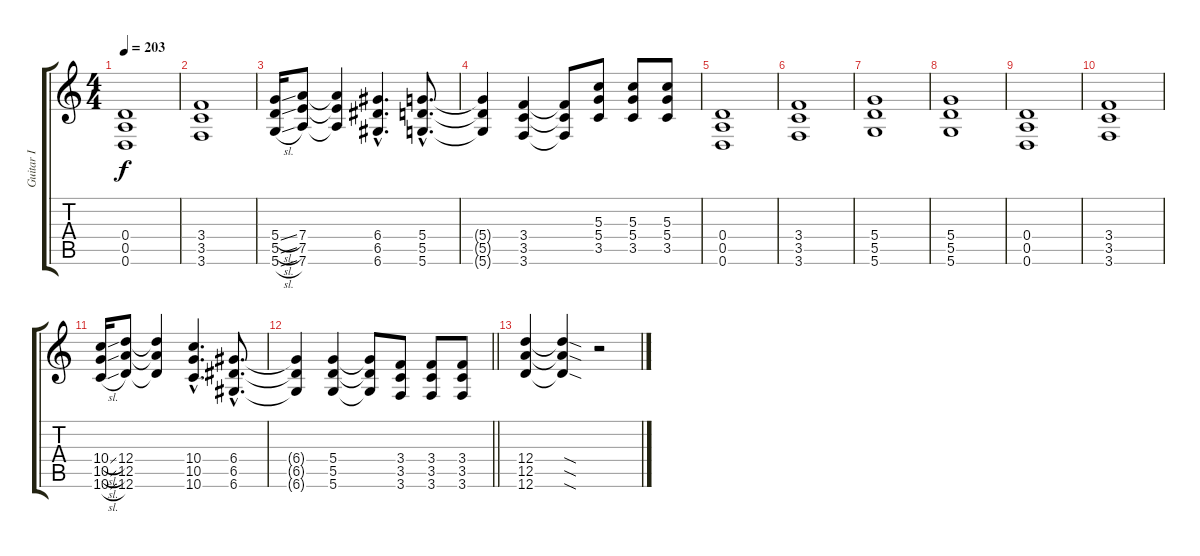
\track ("Guitar I" "Guitar I") {instrument overdrivenguitar}
\staff {score tabs}
\tuning (E4 B3 G3 D3 A2 D2) {hide}
\ts (4 4)
\tempo 203
\clef g2
\ks c
(0.4 0.5 0.6).1{dy f} |
(3.4 3.5 3.6).1 |
(5.4{sl} 5.5{sl} 5.6{sl}).16 (7.4 7.5 7.6).8 (7.4{t} 7.5{t} 7.6{t}).4 (6.4{hac} 6.5{hac} 6.6{hac}).4{d} (5.4{hac} 5.5{hac} 5.6{hac}).8{d} |
(5.4{t} 5.5{t} 5.6{t}).4 (3.4 3.5 3.6).4 (3.4{t} 3.5{t} 3.6{t}).8 (5.3 5.4 3.5).8 (5.3 5.4 3.5).8 (5.3 5.4 3.5).8 |
(0.4 0.5 0.6).1 |
(3.4 3.5 3.6).1 |
(5.4 5.5 5.6).1 |
(5.4 5.5 5.6).1 |
(0.4 0.5 0.6).1 |
(3.4 3.5 3.6).1 |
(10.4{sl} 10.5{sl} 10.6{sl}).16 (12.4 12.5 12.6).8 (12.4{t} 12.5{t} 12.6{t}).4 (10.4{hac} 10.5{hac} 10.6{hac}).4{d} (6.4{hac} 6.5{hac} 6.6{hac}).8{d} |
\barLineRight lightlight
(6.4{t} 6.5{t} 6.6{t}).4 (5.4 5.5 5.6).4 (5.4{t} 5.5{t} 5.6{t}).8 (3.4 3.5 3.6).8 (3.4 3.5 3.6).8 (3.4 3.5 3.6).8 |
(12.4 12.5 12.6).4 (12.4{sod t} 12.5{sod t} 12.6{sod t}).4 r.2
